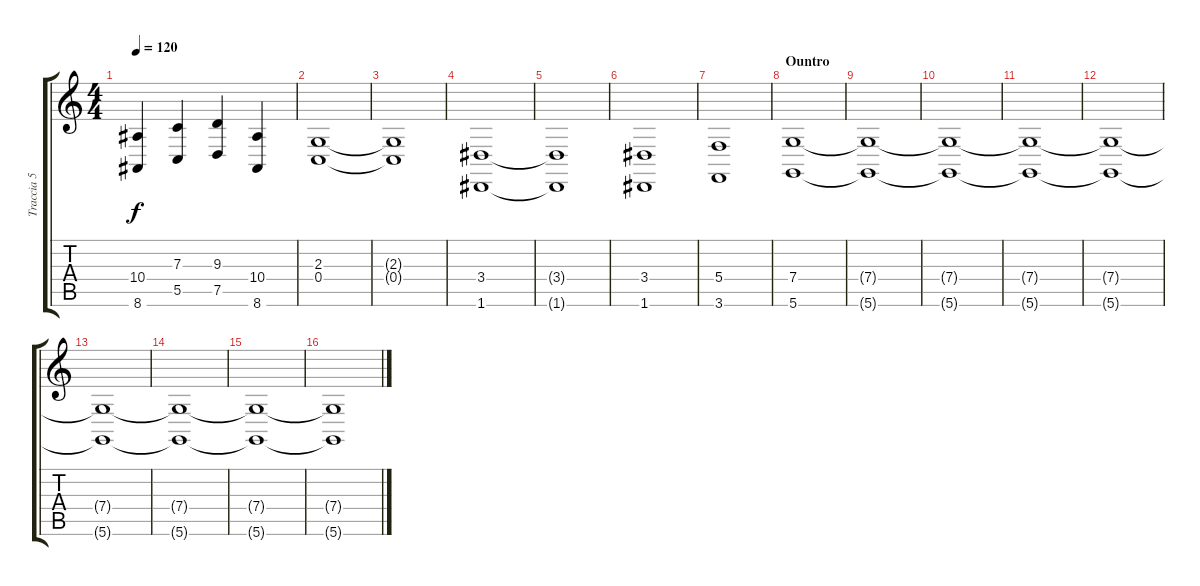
\track ("Traccia 5" "Traccia 5") {instrument choiraahs}
\staff {score tabs}
\tuning (D4 A3 F3 C3 G2 D2) {hide}
\ts (4 4)
\tempo 120
\clef g2
\ks c
(10.4 8.6).4{dy f} (7.3 5.5).4 (9.3 7.5).4 (10.4 8.6).4 |
(2.3 0.4).1 |
(2.3{t} 0.4{t}).1 |
(3.4 1.6).1 |
(3.4{t} 1.6{t}).1 |
(3.4 1.6).1 |
(5.4 3.6).1 |
\section ("" "Ountro")
(7.4 5.6).1 |
(7.4{t} 5.6{t}).1 |
(7.4{t} 5.6{t}).1 |
(7.4{t} 5.6{t}).1 |
(7.4{t} 5.6{t}).1 |
(7.4{t} 5.6{t}).1 |
(7.4{t} 5.6{t}).1 |
(7.4{t} 5.6{t}).1 |
(7.4{t} 5.6{t}).1
